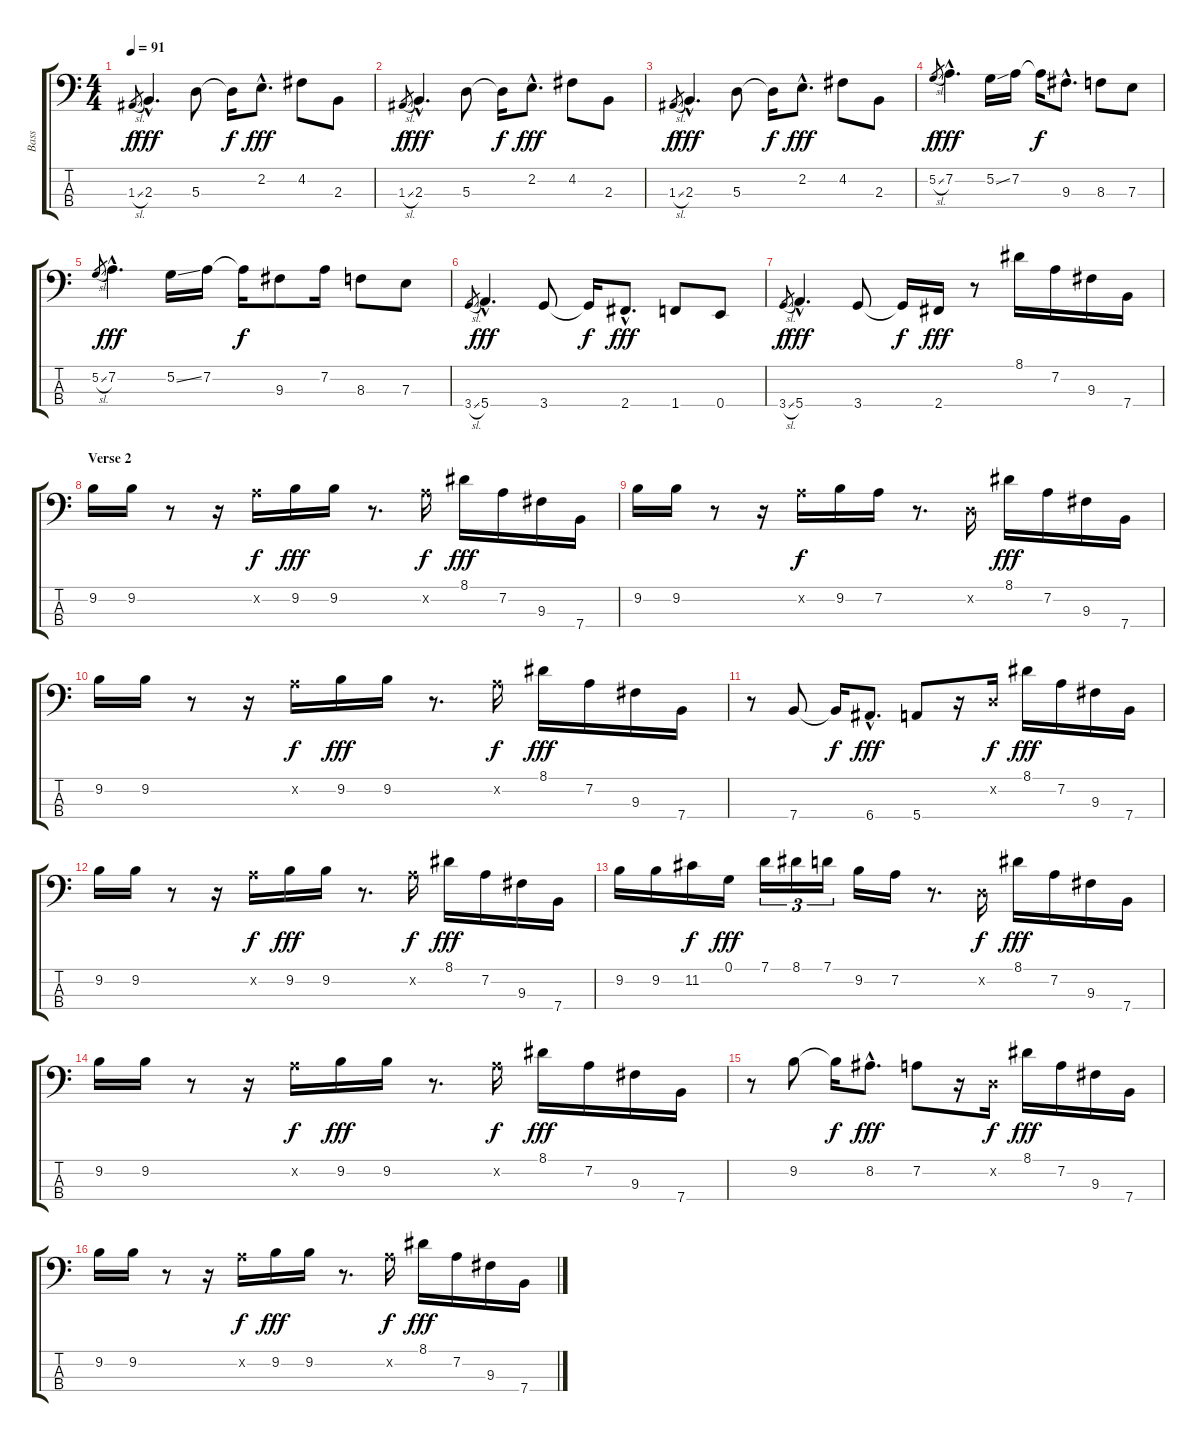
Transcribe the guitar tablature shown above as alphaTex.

\track ("Bass" "Bass") {instrument electricbassfinger}
\staff {score tabs}
\tuning (G2 D2 A1 E1) {hide}
\ts (4 4)
\tempo 91
\clef f4
\ks c
1.3{sl}.8{gr dy f} 2.3{hac}.4{d dy fff} 5.3.8 5.3{t}.16{dy f} 2.2{hac}.8{d dy fff} 4.2.8 2.3.8 |
1.3{sl}.8{gr dy f} 2.3{hac}.4{d dy fff} 5.3.8 5.3{t}.16{dy f} 2.2{hac}.8{d dy fff} 4.2.8 2.3.8 |
1.3{sl}.8{gr dy f} 2.3{hac}.4{d dy fff} 5.3.8 5.3{t}.16{dy f} 2.2{hac}.8{d dy fff} 4.2.8 2.3.8 |
5.2{sl}.8{gr dy f} 7.2{hac}.4{d dy fff} 5.2{ss}.16 7.2.16 7.2{t}.16{dy f} 9.3{hac}.8{d} 8.3.8 7.3.8 |
5.2{sl}.8{gr} 7.2{hac}.4{d dy fff} 5.2{ss}.16 7.2.16 7.2{t}.16{dy f} 9.3.8 7.2.16 8.3.8 7.3.8 |
3.4{sl}.8{gr} 5.4{hac}.4{d dy fff} 3.4.8 3.4{t}.16{dy f} 2.4{hac}.8{d dy fff} 1.4.8 0.4.8 |
3.4{sl}.8{gr dy f} 5.4{hac}.4{d dy fff} 3.4.8 3.4{t}.16{dy f} 2.4.16{dy fff} r.8 8.1.16 7.2.16 9.3.16 7.4.16 |
\section ("" "Verse 2")
9.2.16 9.2.16 r.8 r.16 7.2{x}.16{dy f} 9.2.16{dy fff} 9.2.16 r.8{d} 7.2{x}.16{dy f} 8.1.16{dy fff} 7.2.16 9.3.16 7.4.16 |
9.2.16 9.2.16 r.8 r.16 7.2{x}.16{dy f} 9.2.16 7.2.16 r.8{d} 0.2{x}.16 8.1.16{dy fff} 7.2.16 9.3.16 7.4.16 |
9.2.16 9.2.16 r.8 r.16 7.2{x}.16{dy f} 9.2.16{dy fff} 9.2.16 r.8{d} 7.2{x}.16{dy f} 8.1.16{dy fff} 7.2.16 9.3.16 7.4.16 |
r.8 7.4.8 7.4{t}.16{dy f} 6.4{hac}.8{d dy fff} 5.4.8 r.16 0.2{x}.16{dy f} 8.1.16{dy fff} 7.2.16 9.3.16 7.4.16 |
9.2.16 9.2.16 r.8 r.16 7.2{x}.16{dy f} 9.2.16{dy fff} 9.2.16 r.8{d} 7.2{x}.16{dy f} 8.1.16{dy fff} 7.2.16 9.3.16 7.4.16 |
9.2.16 9.2.16 11.2.16{dy f} 0.1.16{dy fff} 7.1.16{tu (3 2)} 8.1.16{tu (3 2)} 7.1.16{tu (3 2)} 9.2.16 7.2.16 r.8{d} 0.2{x}.16{dy f} 8.1.16{dy fff} 7.2.16 9.3.16 7.4.16 |
9.2.16 9.2.16 r.8 r.16 7.2{x}.16{dy f} 9.2.16{dy fff} 9.2.16 r.8{d} 7.2{x}.16{dy f} 8.1.16{dy fff} 7.2.16 9.3.16 7.4.16 |
r.8 9.2.8 9.2{t}.16{dy f} 8.2{hac}.8{d dy fff} 7.2.8 r.16 0.2{x}.16{dy f} 8.1.16{dy fff} 7.2.16 9.3.16 7.4.16 |
9.2.16 9.2.16 r.8 r.16 7.2{x}.16{dy f} 9.2.16{dy fff} 9.2.16 r.8{d} 7.2{x}.16{dy f} 8.1.16{dy fff} 7.2.16 9.3.16 7.4.16
